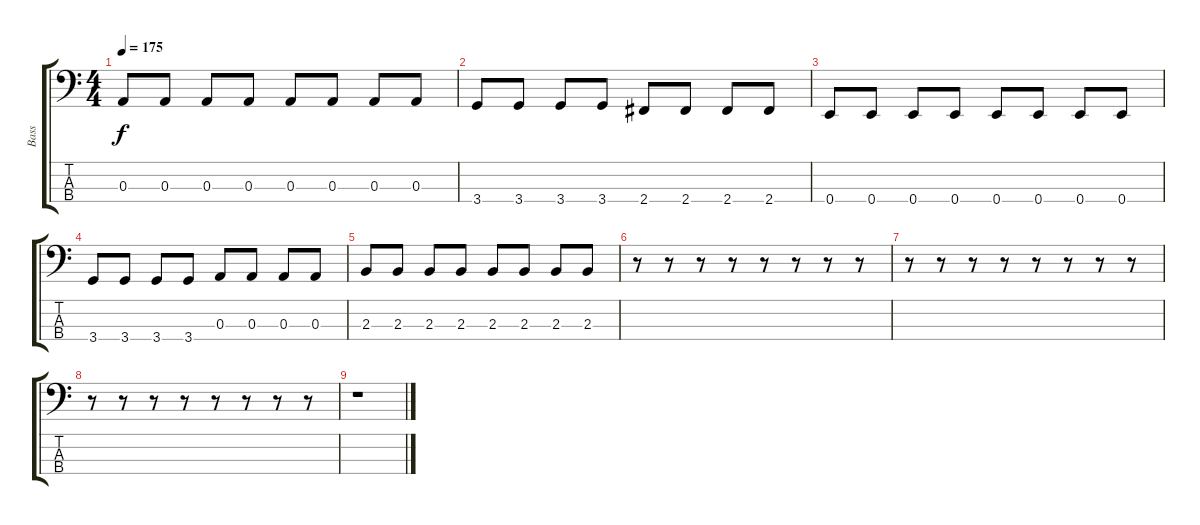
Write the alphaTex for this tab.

\track ("Bass" "Bass") {instrument acousticguitarsteel}
\staff {score tabs}
\tuning (G2 D2 A1 E1) {hide}
\ts (4 4)
\tempo 175
\clef f4
\ks c
0.3.8{dy f} 0.3.8 0.3.8 0.3.8 0.3.8 0.3.8 0.3.8 0.3.8 |
3.4.8 3.4.8 3.4.8 3.4.8 2.4.8 2.4.8 2.4.8 2.4.8 |
0.4.8 0.4.8 0.4.8 0.4.8 0.4.8 0.4.8 0.4.8 0.4.8 |
3.4.8 3.4.8 3.4.8 3.4.8 0.3.8 0.3.8 0.3.8 0.3.8 |
2.3.8 2.3.8 2.3.8 2.3.8 2.3.8 2.3.8 2.3.8 2.3.8 |
r.8 r.8 r.8 r.8 r.8 r.8 r.8 r.8 |
r.8 r.8 r.8 r.8 r.8 r.8 r.8 r.8 |
r.8 r.8 r.8 r.8 r.8 r.8 r.8 r.8 |
r.1
